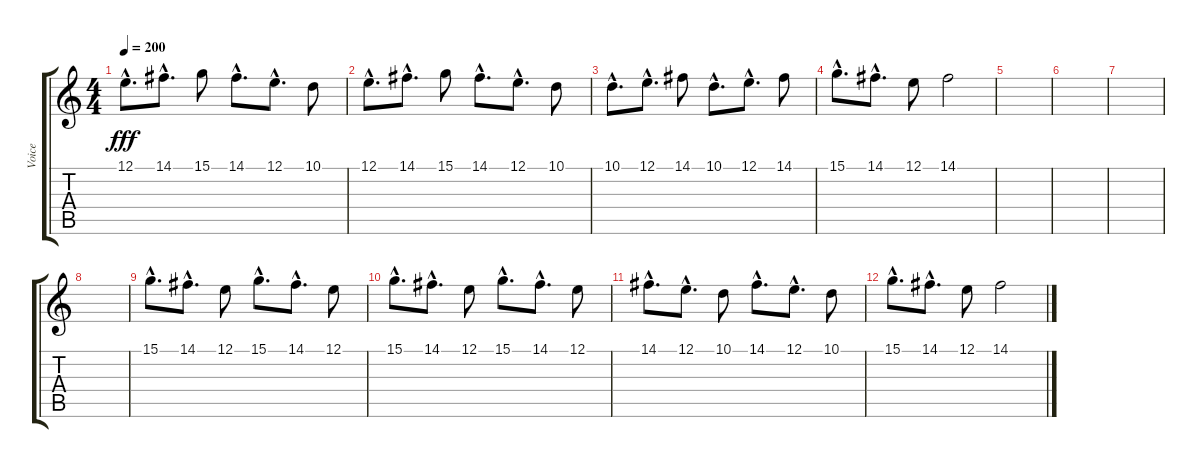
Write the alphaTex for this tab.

\track ("Voice" "Voice") {instrument choiraahs}
\staff {score tabs}
\tuning (E4 B3 G3 D3 A2 E2) {hide}
\ts (4 4)
\tempo 200
\clef g2
\ks c
12.1{hac}.8{d dy fff} 14.1{hac}.8{d} 15.1.8 14.1{hac}.8{d} 12.1{hac}.8{d} 10.1.8 |
12.1{hac}.8{d} 14.1{hac}.8{d} 15.1.8 14.1{hac}.8{d} 12.1{hac}.8{d} 10.1.8 |
10.1{hac}.8{d} 12.1{hac}.8{d} 14.1.8 10.1{hac}.8{d} 12.1{hac}.8{d} 14.1.8 |
15.1{hac}.8{d} 14.1{hac}.8{d} 12.1.8 14.1.2 |
|
|
|
|
15.1{hac}.8{d} 14.1{hac}.8{d} 12.1.8 15.1{hac}.8{d} 14.1{hac}.8{d} 12.1.8 |
15.1{hac}.8{d} 14.1{hac}.8{d} 12.1.8 15.1{hac}.8{d} 14.1{hac}.8{d} 12.1.8 |
14.1{hac}.8{d} 12.1{hac}.8{d} 10.1.8 14.1{hac}.8{d} 12.1{hac}.8{d} 10.1.8 |
15.1{hac}.8{d} 14.1{hac}.8{d} 12.1.8 14.1.2
